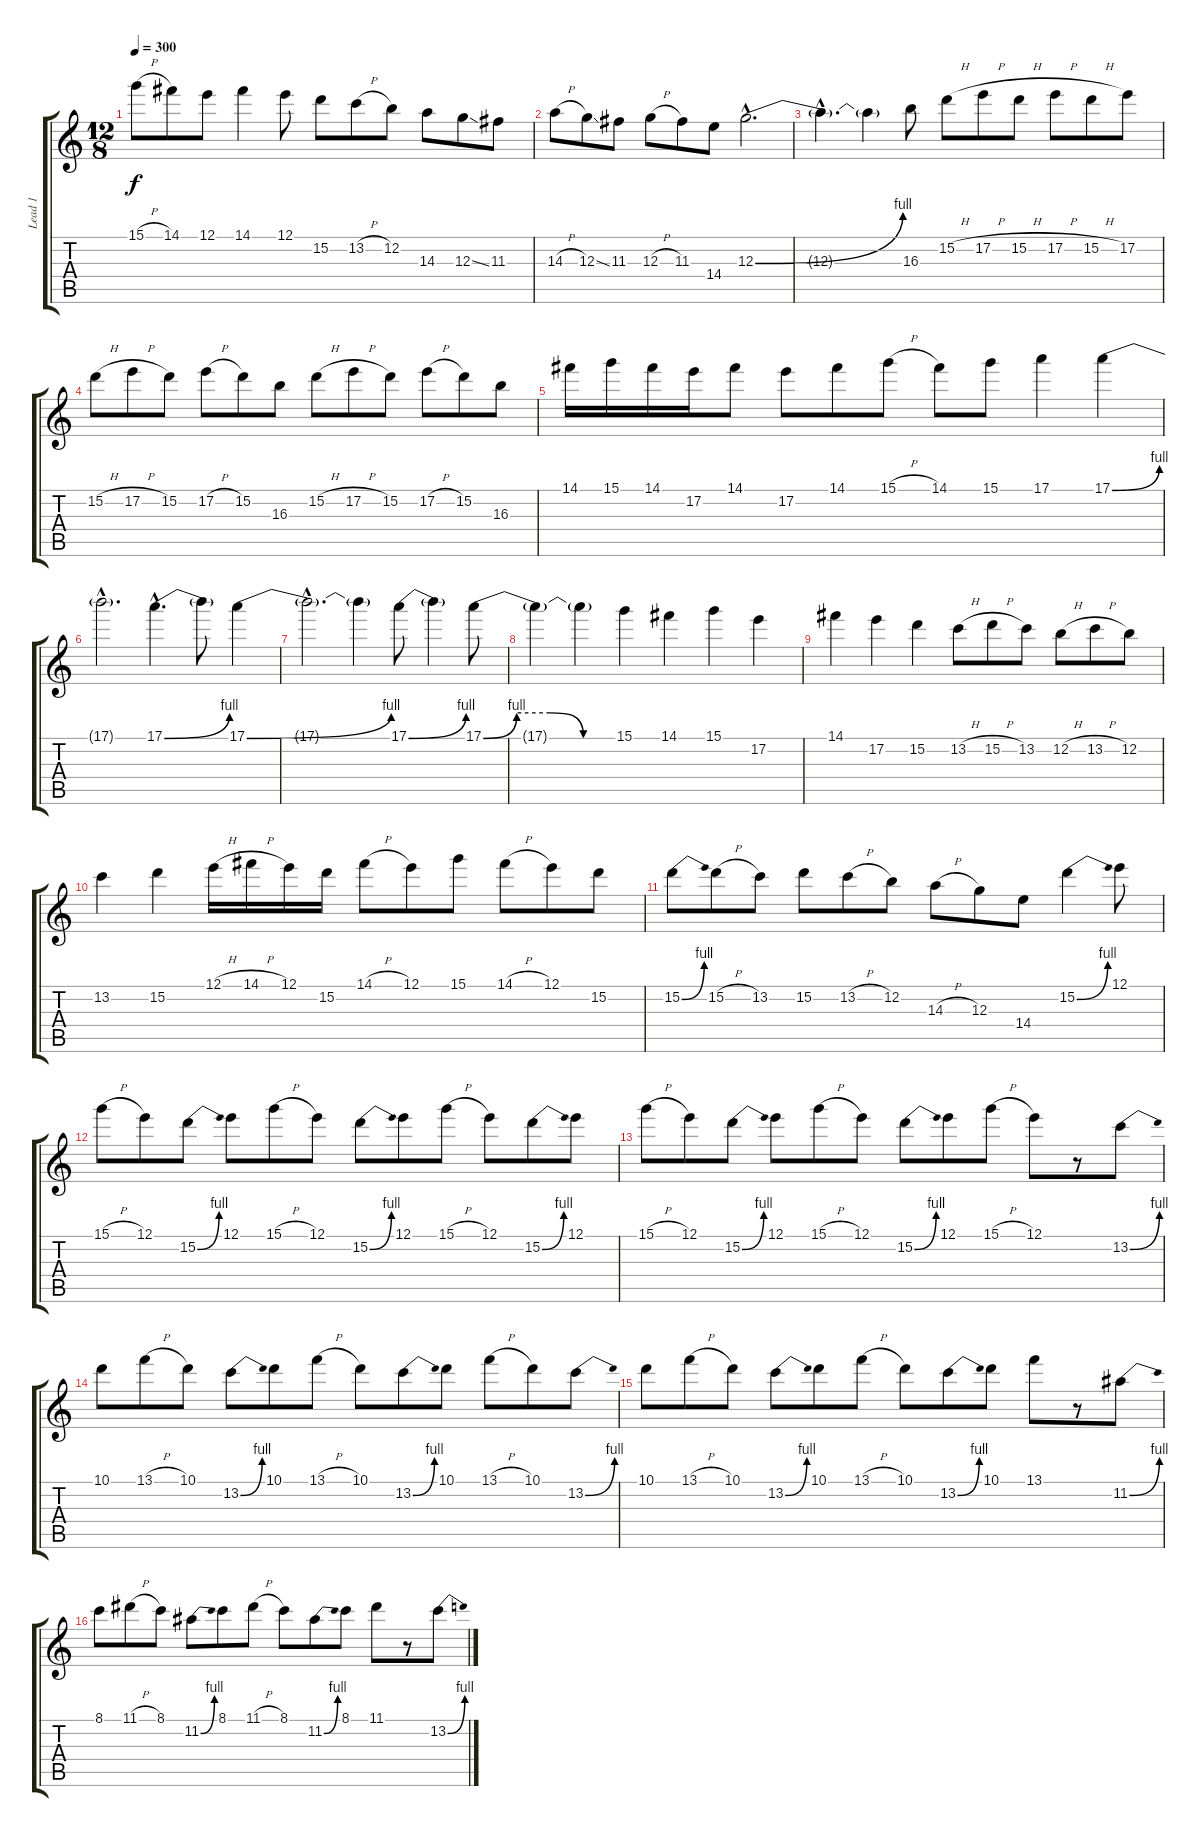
\track ("Lead 1" "Lead 1") {instrument distortionguitar}
\staff {score tabs}
\tuning (E4 B3 G3 D3 A2 E2) {hide}
\ts (12 8)
\tempo 300
\clef g2
\ks c
15.1{h}.8{dy f} 14.1.8 12.1.8 14.1.4 12.1.8 15.2.8 13.2{h}.8 12.2.8 14.3.8 12.3{ss}.8 11.3.8 |
14.3{h}.8 12.3{ss}.8 11.3.8 12.3{h}.8 11.3.8 14.4.8 12.3{be (bend 0 0 60 4) hac}.2{d} |
12.3{hac t}.4{d} 12.3{t}.4 16.3.8 15.2{h}.8 17.2{h}.8 15.2{h}.8 17.2{h}.8 15.2{h}.8 17.2.8 |
15.2{h}.8 17.2{h}.8 15.2.8 17.2{h}.8 15.2.8 16.3.8 15.2{h}.8 17.2{h}.8 15.2.8 17.2{h}.8 15.2.8 16.3.8 |
14.1.16 15.1.16 14.1.16 17.2.16 14.1.8 17.2.8 14.1.8 15.1{h}.8 14.1.8 15.1.8 17.1.4 17.1{be (bend 0 0 60 4)}.4 |
17.1{hac t}.2{d} 17.1{be (bend 0 0 60 4) hac}.4{d} 17.1{t}.8 17.1{be (bend 0 0 60 4)}.4 |
17.1{hac t}.2{d} 17.1{t}.4 17.1{be (bend 0 0 60 4)}.8 17.1{t}.4 17.1{be (custom 0 0 15 4 30 4 45 0 60 0)}.8 |
17.1{t}.4 17.1{t}.4 15.1.4 14.1.4 15.1.4 17.2.4 |
14.1.4 17.2.4 15.2.4 13.2{h}.8 15.2{h}.8 13.2.8 12.2{h}.8 13.2{h}.8 12.2.8 |
13.2.4 15.2.4 12.1{h}.16 14.1{h}.16 12.1.16 15.2.16 14.1{h}.8 12.1.8 15.1.8 14.1{h}.8 12.1.8 15.2.8 |
15.2{be (bend 0 0 60 4)}.8 15.2{h}.8 13.2.8 15.2.8 13.2{h}.8 12.2.8 14.3{h}.8 12.3.8 14.4.8 15.2{be (bend 0 0 60 4)}.4 12.1.8 |
15.1{h}.8 12.1.8 15.2{be (bend 0 0 60 4)}.8 12.1.8 15.1{h}.8 12.1.8 15.2{be (bend 0 0 60 4)}.8 12.1.8 15.1{h}.8 12.1.8 15.2{be (bend 0 0 60 4)}.8 12.1.8 |
15.1{h}.8 12.1.8 15.2{be (bend 0 0 60 4)}.8 12.1.8 15.1{h}.8 12.1.8 15.2{be (bend 0 0 60 4)}.8 12.1.8 15.1{h}.8 12.1.8 r.8 13.2{be (bend 0 0 60 4)}.8 |
10.1.8 13.1{h}.8 10.1.8 13.2{be (bend 0 0 60 4)}.8 10.1.8 13.1{h}.8 10.1.8 13.2{be (bend 0 0 60 4)}.8 10.1.8 13.1{h}.8 10.1.8 13.2{be (bend 0 0 60 4)}.8 |
10.1.8 13.1{h}.8 10.1.8 13.2{be (bend 0 0 60 4)}.8 10.1.8 13.1{h}.8 10.1.8 13.2{be (bend 0 0 60 4)}.8 10.1.8 13.1.8 r.8 11.2{be (bend 0 0 60 4)}.8 |
8.1.8 11.1{h}.8 8.1.8 11.2{be (bend 0 0 60 4)}.8 8.1.8 11.1{h}.8 8.1.8 11.2{be (bend 0 0 60 4)}.8 8.1.8 11.1.8 r.8 13.2{be (bend 0 0 60 4)}.8
